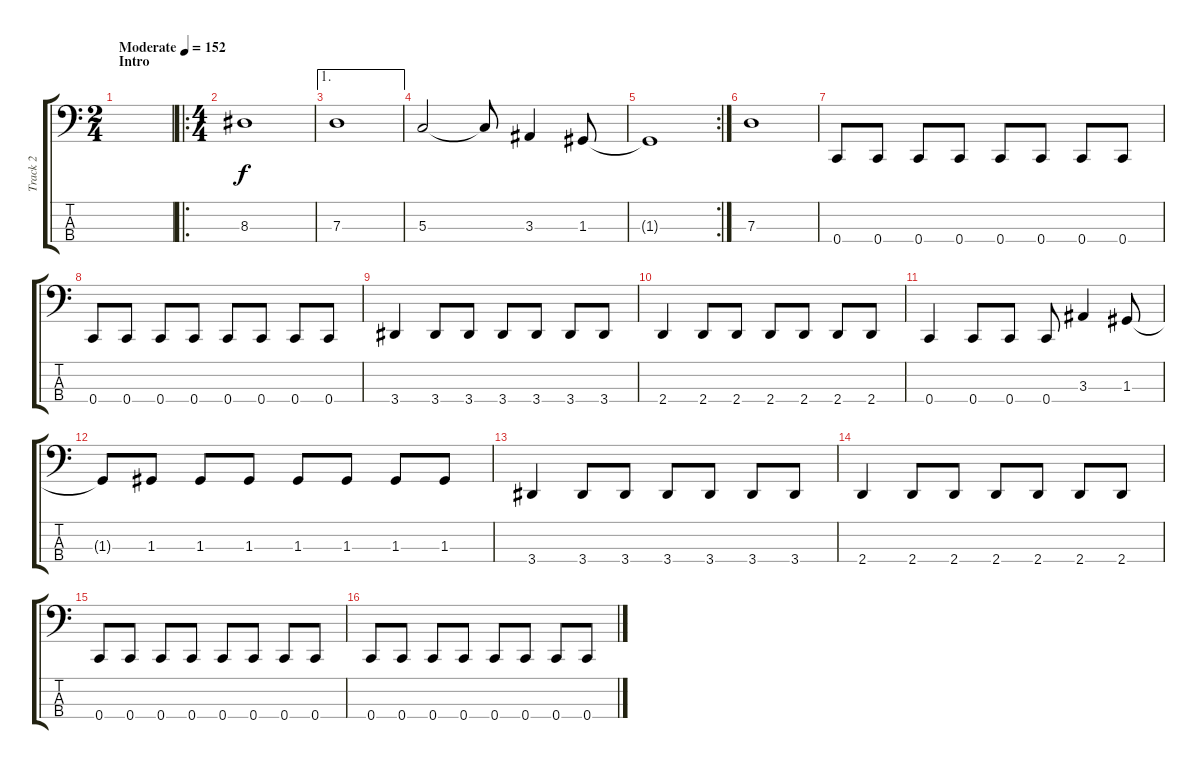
\track ("Track 2" "Track 2") {instrument electricbassfinger}
\staff {score tabs}
\tuning (F2 C2 G1 C1) {hide}
\ts (2 4)
\section ("" "Intro")
\tempo (152 "Moderate")
\clef f4
\ks c
|
\ro
\ts (4 4)
8.3.1 |
\ae 1
7.3.1 |
5.3.2 5.3{t}.8 3.3.4 1.3.8 |
\rc 2
1.3{t}.1 |
7.3.1 |
0.4.8 0.4.8 0.4.8 0.4.8 0.4.8 0.4.8 0.4.8 0.4.8 |
0.4.8 0.4.8 0.4.8 0.4.8 0.4.8 0.4.8 0.4.8 0.4.8 |
3.4.4 3.4.8 3.4.8 3.4.8 3.4.8 3.4.8 3.4.8 |
2.4.4 2.4.8 2.4.8 2.4.8 2.4.8 2.4.8 2.4.8 |
0.4.4 0.4.8 0.4.8 0.4.8 3.3.4 1.3.8 |
1.3{t}.8 1.3.8 1.3.8 1.3.8 1.3.8 1.3.8 1.3.8 1.3.8 |
3.4.4 3.4.8 3.4.8 3.4.8 3.4.8 3.4.8 3.4.8 |
2.4.4 2.4.8 2.4.8 2.4.8 2.4.8 2.4.8 2.4.8 |
0.4.8 0.4.8 0.4.8 0.4.8 0.4.8 0.4.8 0.4.8 0.4.8 |
0.4.8 0.4.8 0.4.8 0.4.8 0.4.8 0.4.8 0.4.8 0.4.8
